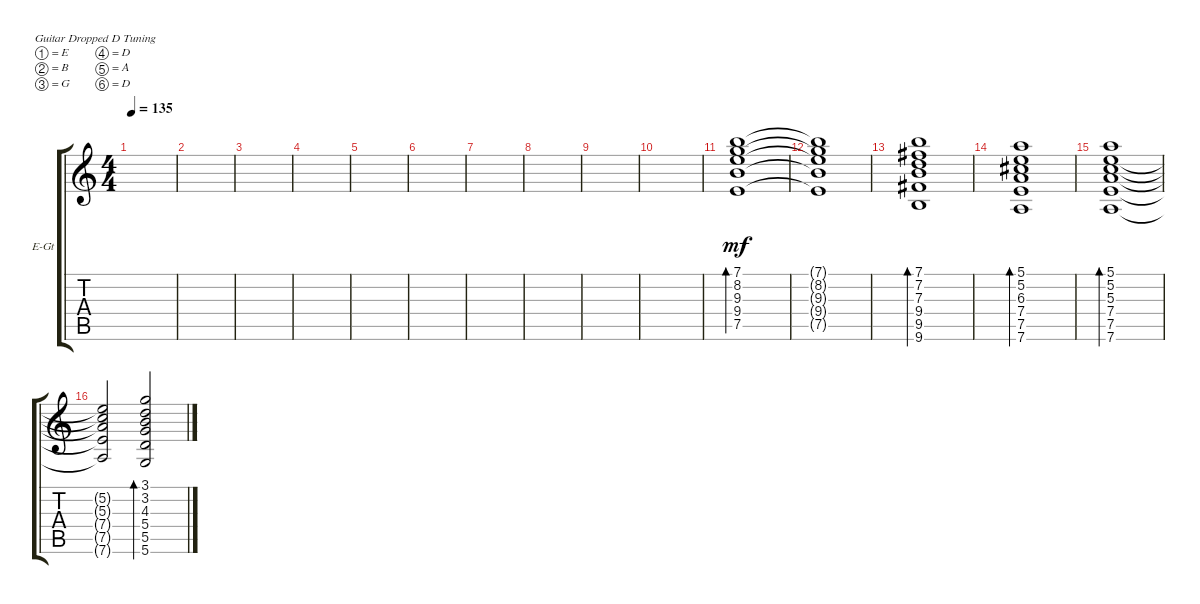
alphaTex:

\bracketExtendMode groupsimilarinstruments
\firstSystemTrackNameOrientation horizontal
\otherSystemsTrackNameOrientation horizontal
\track ("Clean-guitar (Paul)" "E-Gt") {instrument electricguitarclean}
\staff {score tabs}
\tuning (E4 B3 G3 D3 A2 D2)
\ts (4 4)
\tempo 135
\clef g2
\ks c
|
|
|
|
|
|
|
|
|
|
(7.1 8.2 9.3 9.4 7.5).1{bd 240 dy mf} |
(7.1{t} 8.2{t} 9.3{t} 9.4{t} 7.5{t}).1 |
(7.1 7.2 7.3 9.4 9.5 9.6).1{bd 240} |
(5.1 5.2 6.3 7.4 7.5 7.6).1{bd 240} |
(5.1 5.2 5.3 7.4 7.5 7.6).1{bd 240} |
(5.2{t} 5.3{t} 7.4{t} 7.5{t} 7.6{t}).2 (3.1 3.2 4.3 5.4 5.5 5.6).2{bd 240}
